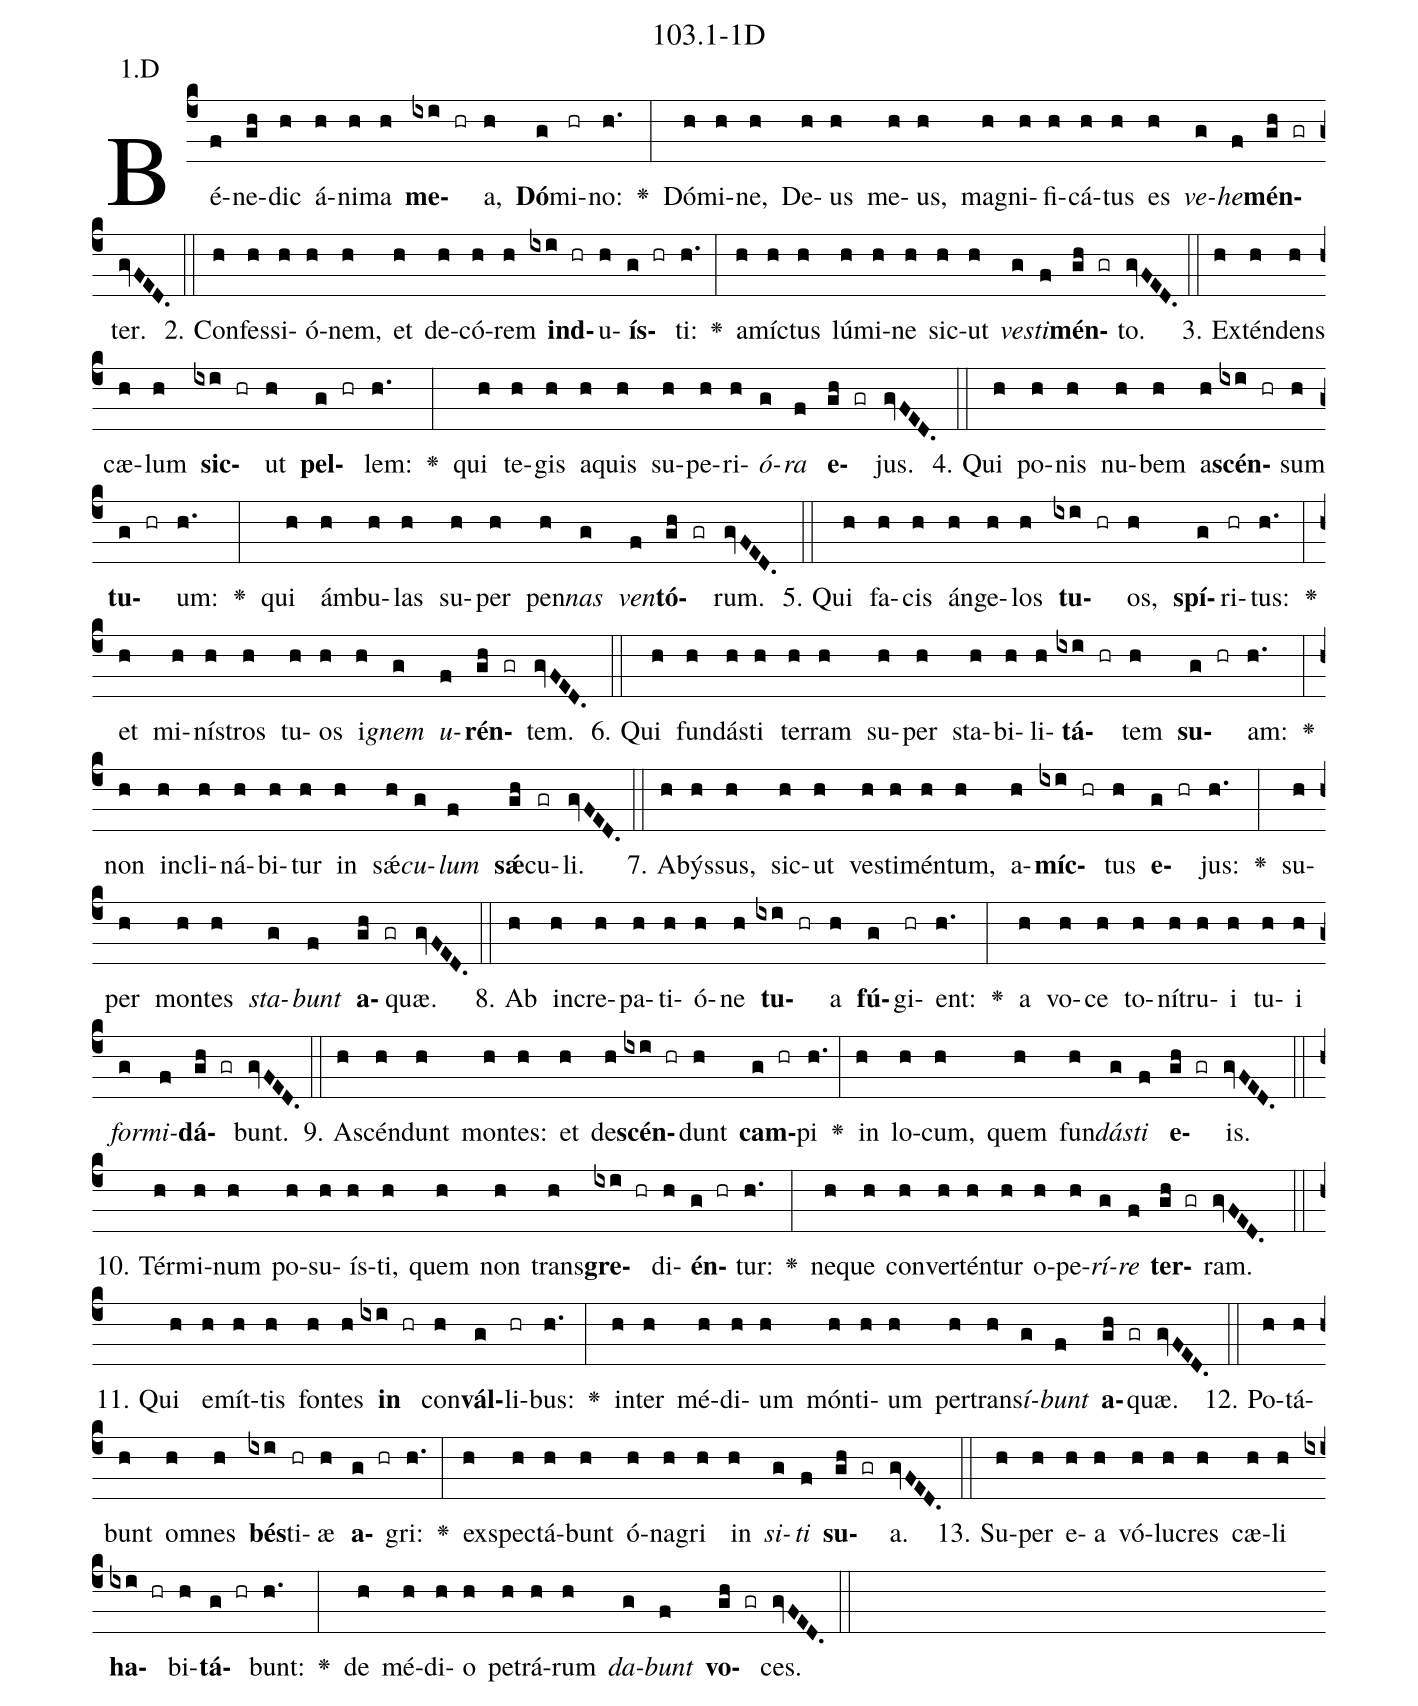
name: 103.1-1D;
annotation: 1.D;
%%
(c4)Bé(f)ne(gh)dic(h) á(h)ni(h)ma(h) <b>me</b>(ixi hr)a,(h) <b>Dó</b>(g)mi(hr)no:(h.) <v>\greheightstar</v>(:) Dó(h)mi(h)ne,(h) De(h)us(h) me(h)us,(h) ma(h)gni(h)fi(h)cá(h)tus(h) es(h) <i>ve</i>(g)<i>he</i>(f)<b>mén</b>(gh gr)ter.(gvFED.) (::)
2. Con(h)fes(h)si(h)ó(h)nem,(h) et(h) de(h)có(h)rem(h) <b>ind</b>(ixi hr)u(h)<b>ís</b>(g hr)ti:(h.) <v>\greheightstar</v>(:) a(h)míc(h)tus(h) lú(h)mi(h)ne(h) sic(h)ut(h) <i>ves</i>(g)<i>ti</i>(f)<b>mén</b>(gh gr)to.(gvFED.) (::)
3. Ex(h)tén(h)dens(h) cæ(h)lum(h) <b>sic</b>(ixi hr)ut(h) <b>pel</b>(g hr)lem:(h.) <v>\greheightstar</v>(:) qui(h) te(h)gis(h) a(h)quis(h) su(h)pe(h)ri(h)<i>ó</i>(g)<i>ra</i>(f) <b>e</b>(gh gr)jus.(gvFED.) (::)
4. Qui(h) po(h)nis(h) nu(h)bem(h) a(h)<b>scén</b>(ixi hr)sum(h) <b>tu</b>(g hr)um:(h.) <v>\greheightstar</v>(:) qui(h) ám(h)bu(h)las(h) su(h)per(h) pen(h)<i>nas</i>(g) <i>ven</i>(f)<b>tó</b>(gh gr)rum.(gvFED.) (::)
5. Qui(h) fa(h)cis(h) án(h)ge(h)los(h) <b>tu</b>(ixi hr)os,(h) <b>spí</b>(g)ri(hr)tus:(h.) <v>\greheightstar</v>(:) et(h) mi(h)nís(h)tros(h) tu(h)os(h) i(h)<i>gnem</i>(g) <i>u</i>(f)<b>rén</b>(gh gr)tem.(gvFED.) (::)
6. Qui(h) fun(h)dás(h)ti(h) ter(h)ram(h) su(h)per(h) sta(h)bi(h)li(h)<b>tá</b>(ixi hr)tem(h) <b>su</b>(g hr)am:(h.) <v>\greheightstar</v>(:) non(h) in(h)cli(h)ná(h)bi(h)tur(h) in(h) sǽ(h)<i>cu</i>(g)<i>lum</i>(f) <b>sǽ</b>(gh)cu(gr)li.(gvFED.) (::)
7. A(h)býs(h)sus,(h) sic(h)ut(h) ves(h)ti(h)mén(h)tum,(h) a(h)<b>míc</b>(ixi hr)tus(h) <b>e</b>(g hr)jus:(h.) <v>\greheightstar</v>(:) su(h)per(h) mon(h)tes(h) <i>sta</i>(g)<i>bunt</i>(f) <b>a</b>(gh gr)quæ.(gvFED.) (::)
8. Ab(h) in(h)cre(h)pa(h)ti(h)ó(h)ne(h) <b>tu</b>(ixi hr)a(h) <b>fú</b>(g)gi(hr)ent:(h.) <v>\greheightstar</v>(:) a(h) vo(h)ce(h) to(h)ní(h)tru(h)i(h) tu(h)i(h) <i>for</i>(g)<i>mi</i>(f)<b>dá</b>(gh gr)bunt.(gvFED.) (::)
9. A(h)scén(h)dunt(h) mon(h)tes:(h) et(h) de(h)<b>scén</b>(ixi hr)dunt(h) <b>cam</b>(g hr)pi(h.) <v>\greheightstar</v>(:) in(h) lo(h)cum,(h) quem(h) fun(h)<i>dás</i>(g)<i>ti</i>(f) <b>e</b>(gh gr)is.(gvFED.) (::)
10. Tér(h)mi(h)num(h) po(h)su(h)ís(h)ti,(h) quem(h) non(h) trans(h)<b>gre</b>(ixi hr)di(h)<b>én</b>(g hr)tur:(h.) <v>\greheightstar</v>(:) ne(h)que(h) con(h)ver(h)tén(h)tur(h) o(h)pe(h)<i>rí</i>(g)<i>re</i>(f) <b>ter</b>(gh gr)ram.(gvFED.) (::)
11. Qui(h) e(h)mít(h)tis(h) fon(h)tes(h) <b>in</b>(ixi hr) con(h)<b>vál</b>(g)li(hr)bus:(h.) <v>\greheightstar</v>(:) in(h)ter(h) mé(h)di(h)um(h) món(h)ti(h)um(h) per(h)trans(h)<i>í</i>(g)<i>bunt</i>(f) <b>a</b>(gh gr)quæ.(gvFED.) (::)
12. Po(h)tá(h)bunt(h) om(h)nes(h) <b>bés</b>(ixi)ti(hr)æ(h) <b>a</b>(g hr)gri:(h.) <v>\greheightstar</v>(:) ex(h)spec(h)tá(h)bunt(h) ó(h)na(h)gri(h) in(h) <i>si</i>(g)<i>ti</i>(f) <b>su</b>(gh gr)a.(gvFED.) (::)
13. Su(h)per(h) e(h)a(h) vó(h)lu(h)cres(h) cæ(h)li(h) <b>ha</b>(ixi hr)bi(h)<b>tá</b>(g hr)bunt:(h.) <v>\greheightstar</v>(:) de(h) mé(h)di(h)o(h) pe(h)trá(h)rum(h) <i>da</i>(g)<i>bunt</i>(f) <b>vo</b>(gh gr)ces.(gvFED.) (::)
